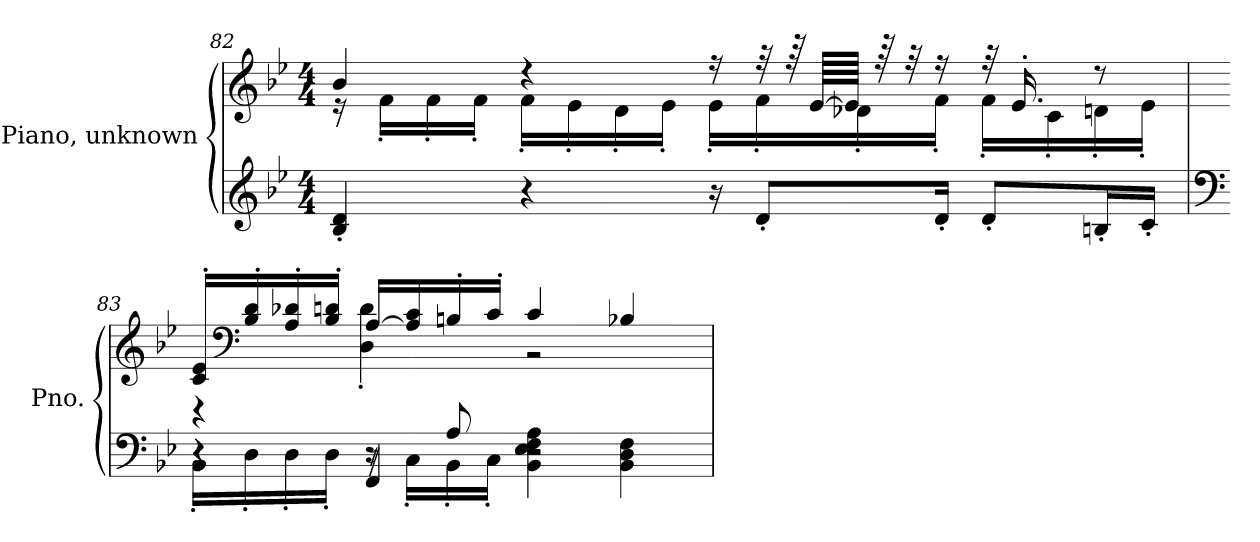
**kern	**kern
*part1	*part1
*staff2	*staff1
*I"Piano, unknown	*
*I'Pno.	*
!!LO:LB:g=z
*clefG2	*clefG2
*k[b-e-]	*k[b-e-]
*M4/4	*M4/4
=82	=82
*	*^
4B-/' 4d/'	4b-/	16r
.	.	16f'\LL
.	.	16f'\
.	.	16f'\JJ
4r	4r	16f'\LL
.	.	16e-'\
.	.	16d'\
.	.	16e-'\JJ
16r	16r	16e-'\LL
8d'/L	32r	16f'\
.	64r	.
.	[64e-/LLLL	.
.	64e-/JJJJ]	16d-X'\
.	64r	.
.	32r	.
16d'/Jk	16r	16f'\JJ
8d'/L	32r	16f'\LL
.	16.e-'/	.
.	.	16c'\
16Bn'/L	8r	16dn'\
16c'/JJ	.	16e-'\JJ
=83	=83	=83
*clefF4	*	*
*^	*	*
*	*^	*	*
4r	16BB-'\LL	4r	16c/' 16e-/'LL	4r
*	*	*	*clefF4	*
.	16D'\	.	16B-/' 16d/'	.
.	16D'\	.	16A/' 16d-X/'	.
.	16D'\JJ	.	16B-/' 16dn/'JJ	.
8r	16r	4FF/	[16A/LL	4D\' 4d\'
.	16C'\LL	.	16A/] 16c/	.
8A/	16BB-'\	.	16Bn'/	.
.	16C'\JJ	.	16c'/JJ	.
2r	4BB-\ 4E-\ 4F\ 4A\	2r	4c/	2r
.	4BB-\ 4D\ 4F\	.	4B-X/	.
*v	*v	*v	*	*
*	*v	*v
=	=
*-	*-
